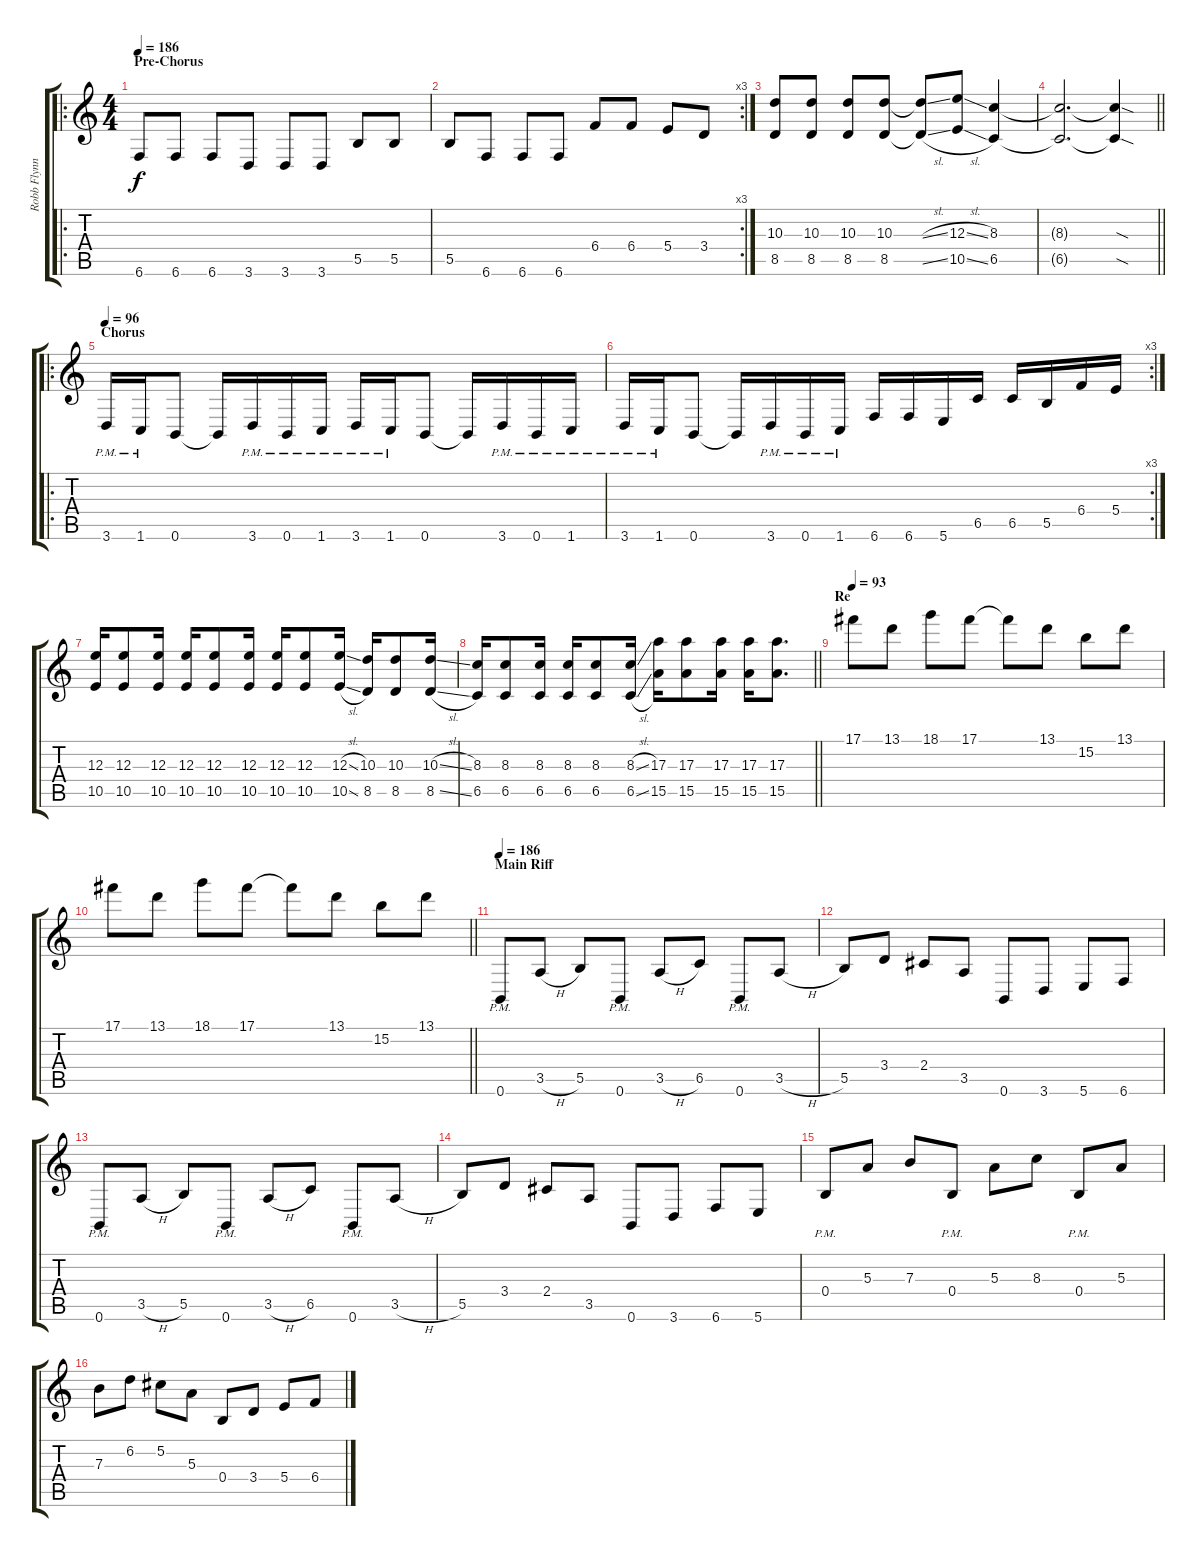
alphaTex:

\track ("Robb Flynn" "Robb Flynn") {instrument distortionguitar}
\staff {score tabs}
\tuning (Db4 Ab3 E3 B2 Gb2 B1) {hide}
\ro
\ts (4 4)
\section ("" "Pre-Chorus")
\tempo 186
\clef g2
\ks c
6.6.8{dy f} 6.6.8 6.6.8 3.6.8 3.6.8 3.6.8 5.5.8 5.5.8 |
\rc 3
5.5.8 6.6.8 6.6.8 6.6.8 6.4.8 6.4.8 5.4.8 3.4.8 |
(10.3 8.5).8 (10.3 8.5).8 (10.3 8.5).8 (10.3 8.5).8 (10.3{sl t} 8.5{sl t}).8 (12.3{sl} 10.5{sl}).8 (8.3 6.5).4 |
\barLineRight lightlight
(8.3{t} 6.5{t}).2{d} (8.3{sod t} 6.5{sod t}).4 |
\ro
\section ("" "Chorus")
\tempo 96
3.6{pm}.16 1.6{pm}.16 0.6.8 0.6{t}.16 3.6{pm}.16 0.6{pm}.16 1.6{pm}.16 3.6{pm}.16 1.6{pm}.16 0.6.8 0.6{t}.16 3.6{pm}.16 0.6{pm}.16 1.6{pm}.16 |
\rc 3
3.6{pm}.16 1.6{pm}.16 0.6.8 0.6{t}.16 3.6{pm}.16 0.6{pm}.16 1.6{pm}.16 6.6.16 6.6.16 5.6.16 6.5.16 6.5.16 5.5.16 6.4.16 5.4.16 |
(12.3 10.5).16 (12.3 10.5).8 (12.3 10.5).16 (12.3 10.5).16 (12.3 10.5).8 (12.3 10.5).16 (12.3 10.5).16 (12.3 10.5).8 (12.3{sl} 10.5{sl}).16 (10.3 8.5).16 (10.3 8.5).8 (10.3{sl} 8.5{sl}).16 |
\barLineRight lightlight
(8.3 6.5).16 (8.3 6.5).8 (8.3 6.5).16 (8.3 6.5).16 (8.3 6.5).8 (8.3{sl} 6.5{sl}).16 (17.3 15.5).16 (17.3 15.5).8 (17.3 15.5).16 (17.3 15.5).16 (17.3 15.5).8{d} |
\section ("" "Re")
\tempo 93
17.1.8 13.1.8 18.1.8 17.1.8 17.1{t}.8 13.1.8 15.2.8 13.1.8 |
\barLineRight lightlight
17.1.8 13.1.8 18.1.8 17.1.8 17.1{t}.8 13.1.8 15.2.8 13.1.8 |
\section ("" "Main Riff")
\tempo 186
0.6{pm}.8 3.5{h}.8 5.5.8 0.6{pm}.8 3.5{h}.8 6.5.8 0.6{pm}.8 3.5{h}.8 |
5.5.8 3.4.8 2.4.8 3.5.8 0.6.8 3.6.8 5.6.8 6.6.8 |
0.6{pm}.8 3.5{h}.8 5.5.8 0.6{pm}.8 3.5{h}.8 6.5.8 0.6{pm}.8 3.5{h}.8 |
5.5.8 3.4.8 2.4.8 3.5.8 0.6.8 3.6.8 6.6.8 5.6.8 |
0.4{pm}.8 5.3.8 7.3.8 0.4{pm}.8 5.3.8 8.3.8 0.4{pm}.8 5.3.8 |
7.3.8 6.2.8 5.2.8 5.3.8 0.4.8 3.4.8 5.4.8 6.4.8
